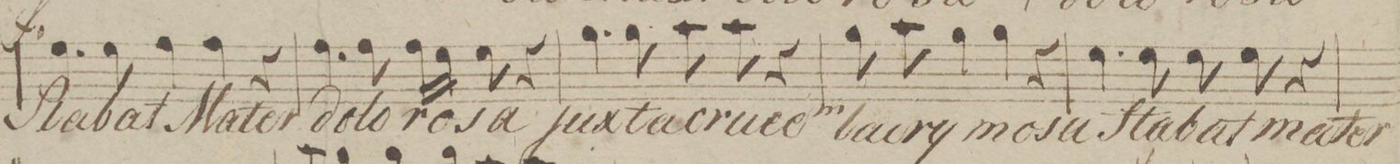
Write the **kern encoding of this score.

**kern	**text	**dynam
*I"Alt.	*	*
*clefC3	*	*
*k[b-]	*	*
*met(c)	*	*
*M4/4	*	*
4.f\	Sta-	f
8f\	-bat	.
8g\	Ma-	.
8g\	-ter	.
4r	.	.
=13	=13	=13
4.g\	do-	.
8g\	-lo-	.
16g\LL	-ro-	.
16f\JJ	.	.
8f\	-sa	.
4r	.	.
=14	=14	=14
4.a\	jux-	.
8a\	-ta	.
8b-\	cru-	.
8b-\	-cem	.
4r	.	.
=15	=15	=15
8a\	la-	.
8b-\	-cry-	.
4a\	-mo-	.
4a\	-sa	.
4r	.	.
=16	=16	=16
4.f\	Sta-	.
8f\	-bat	.
8f\	ma-	.
8f\	-ter	.
4r	.	.
=17	=17	=17
*-	*-	*-
